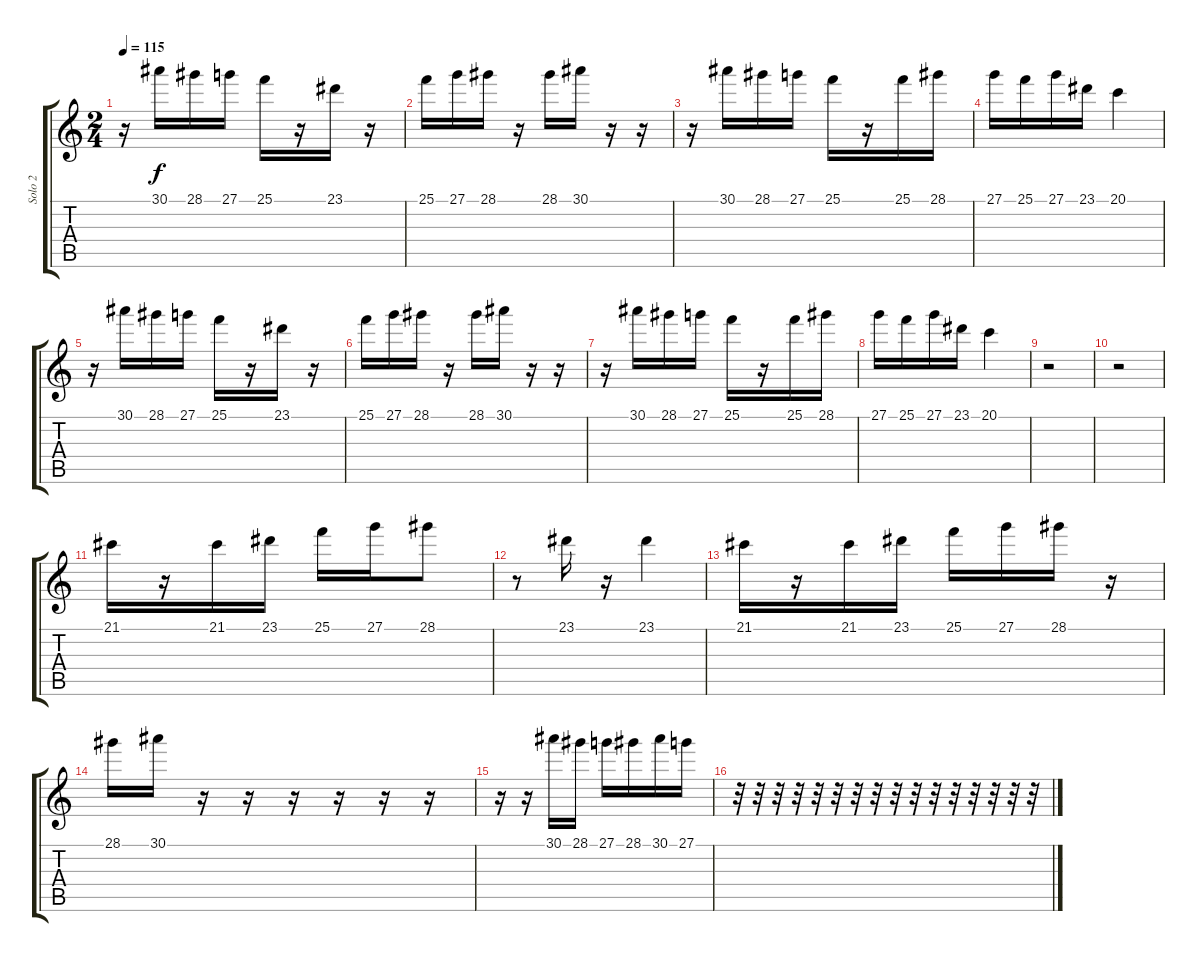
\track ("Solo 2" "Solo 2") {instrument panflute}
\staff {score tabs}
\tuning (E4 B3 G3 D3 A2 E2) {hide}
\ts (2 4)
\tempo 115
\clef g2
\ks c
r.16{dy f} 30.1.16 28.1.16 27.1.16 25.1.16 r.16 23.1.16 r.16 |
25.1.16 27.1.16 28.1.16 r.16 28.1.16 30.1.16 r.16 r.16 |
r.16 30.1.16 28.1.16 27.1.16 25.1.16 r.16 25.1.16 28.1.16 |
27.1.16 25.1.16 27.1.16 23.1.16 20.1.4 |
r.16 30.1.16 28.1.16 27.1.16 25.1.16 r.16 23.1.16 r.16 |
25.1.16 27.1.16 28.1.16 r.16 28.1.16 30.1.16 r.16 r.16 |
r.16 30.1.16 28.1.16 27.1.16 25.1.16 r.16 25.1.16 28.1.16 |
27.1.16 25.1.16 27.1.16 23.1.16 20.1.4 |
r.2 |
r.2 |
21.1.16 r.16 21.1.16 23.1.16 25.1.16 27.1.16 28.1.8 |
r.8 23.1.16 r.16 23.1.4 |
21.1.16 r.16 21.1.16 23.1.16 25.1.16 27.1.16 28.1.16 r.16 |
28.1.16 30.1.16 r.16 r.16 r.16 r.16 r.16 r.16 |
r.16 r.16 30.1.16 28.1.16 27.1.16 28.1.16 30.1.16 27.1.16 |
r.32 r.32 r.32 r.32 r.32 r.32 r.32 r.32 r.32 r.32 r.32 r.32 r.32 r.32 r.32 r.32
